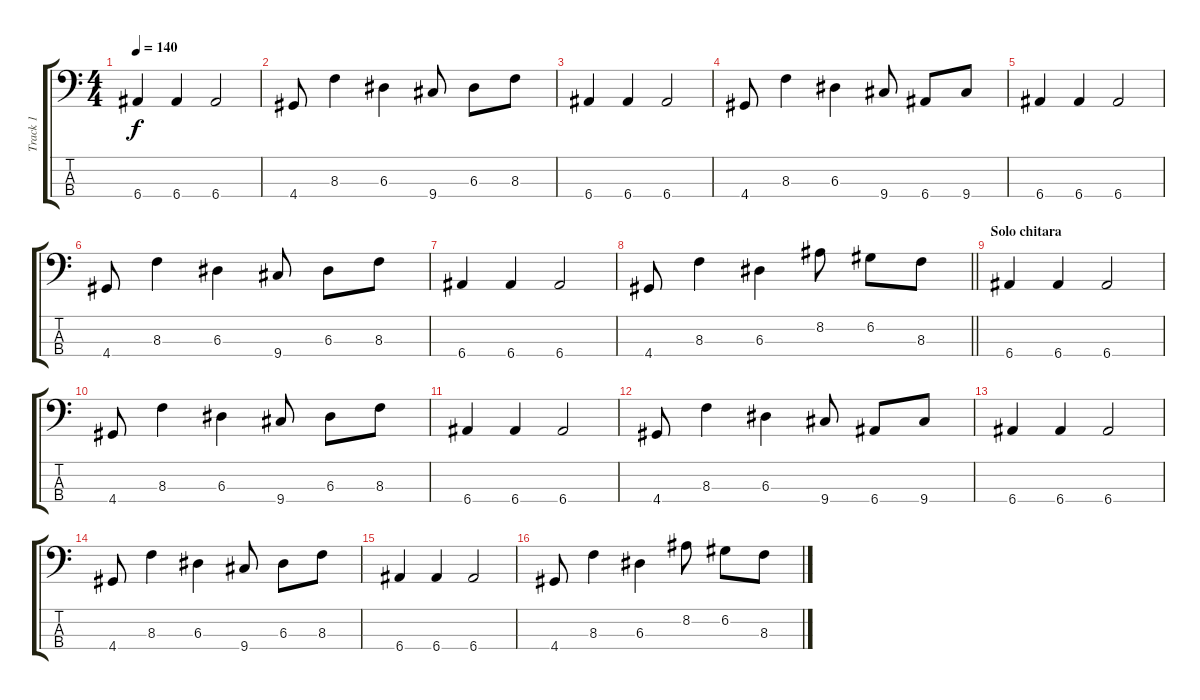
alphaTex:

\track ("Track 1" "Track 1") {instrument electricbassfinger}
\staff {score tabs}
\tuning (G2 D2 A1 E1) {hide}
\ts (4 4)
\tempo 140
\clef f4
\ks c
6.4.4{dy f} 6.4.4 6.4.2 |
4.4.8 8.3.4 6.3.4 9.4.8 6.3.8 8.3.8 |
6.4.4 6.4.4 6.4.2 |
4.4.8 8.3.4 6.3.4 9.4.8 6.4.8 9.4.8 |
6.4.4 6.4.4 6.4.2 |
4.4.8 8.3.4 6.3.4 9.4.8 6.3.8 8.3.8 |
6.4.4 6.4.4 6.4.2 |
\barLineRight lightlight
4.4.8 8.3.4 6.3.4 8.2.8 6.2.8 8.3.8 |
\section ("" "Solo chitara")
6.4.4 6.4.4 6.4.2 |
4.4.8 8.3.4 6.3.4 9.4.8 6.3.8 8.3.8 |
6.4.4 6.4.4 6.4.2 |
4.4.8 8.3.4 6.3.4 9.4.8 6.4.8 9.4.8 |
6.4.4 6.4.4 6.4.2 |
4.4.8 8.3.4 6.3.4 9.4.8 6.3.8 8.3.8 |
6.4.4 6.4.4 6.4.2 |
4.4.8 8.3.4 6.3.4 8.2.8 6.2.8 8.3.8
